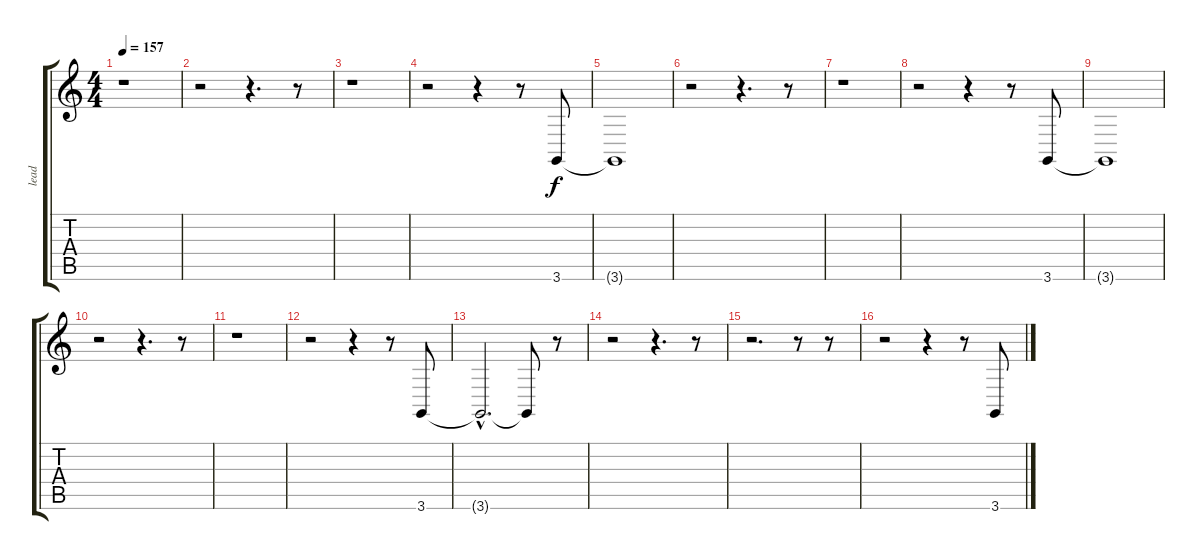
\track ("lead    " "lead    ") {instrument pad3polysynth}
\staff {score tabs}
\tuning (E4 B3 G3 D3 A2 E2) {hide}
\ts (4 4)
\tempo 157
\clef g2
\ks c
r.1{dy f instrument pad3polysynth} |
r.2 r.4{d} r.8 |
r.1 |
r.2 r.4 r.8 3.6.8 |
3.6{t}.1 |
r.2 r.4{d} r.8 |
r.1 |
r.2 r.4 r.8 3.6.8 |
3.6{t}.1 |
r.2 r.4{d} r.8 |
r.1 |
r.2 r.4 r.8 3.6.8 |
3.6{hac t}.2{d} 3.6{t}.8 r.8 |
r.2 r.4{d} r.8 |
r.2{d} r.8 r.8 |
r.2 r.4 r.8 3.6.8
